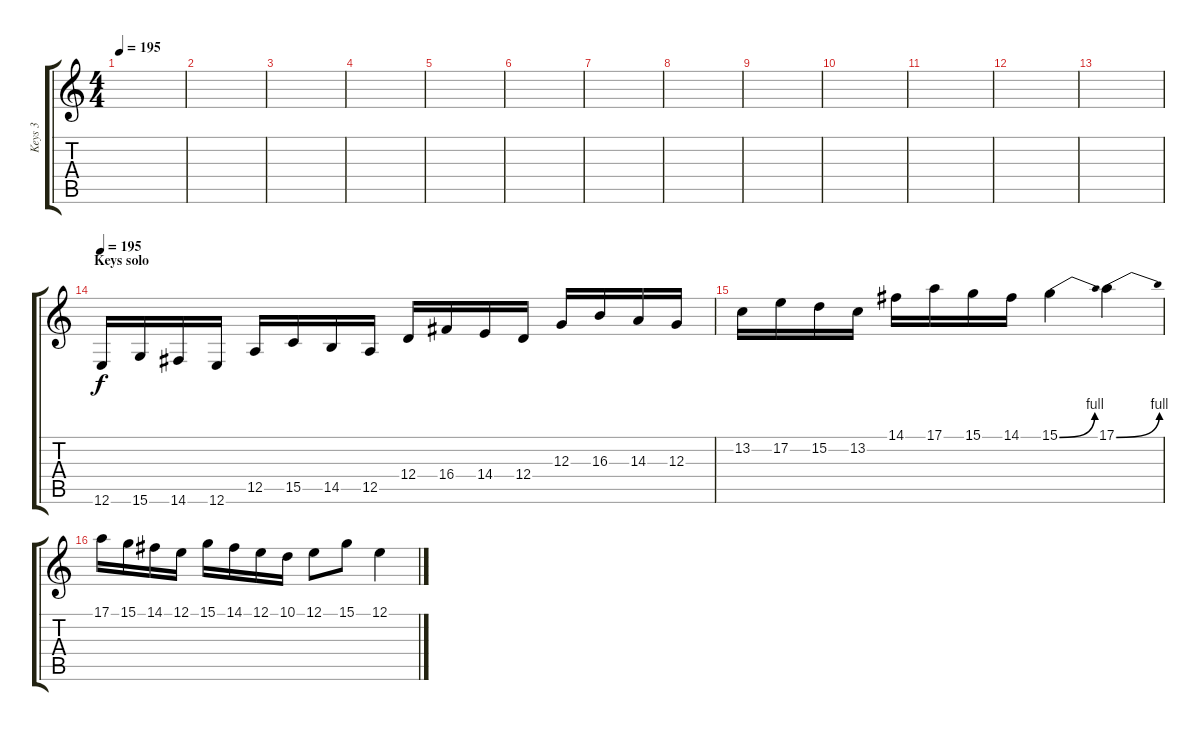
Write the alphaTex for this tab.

\track ("Keys 3" "Keys 3") {instrument acousticgrandpiano}
\staff {score tabs}
\tuning (E4 B3 G3 D3 A2 E2) {hide}
\ts (4 4)
\tempo 195
\clef g2
\ks c
|
|
|
|
|
|
|
|
|
|
|
|
|
\section ("" "Keys solo")
\tempo 195
12.6.16{volume 16} 15.6.16 14.6.16 12.6.16 12.5.16 15.5.16 14.5.16 12.5.16 12.4.16 16.4.16 14.4.16 12.4.16 12.3.16 16.3.16 14.3.16 12.3.16 |
13.2.16 17.2.16 15.2.16 13.2.16 14.1.16 17.1.16 15.1.16 14.1.16 15.1{be (bend 0 0 60 4)}.4 17.1{be (bend 0 0 60 4)}.4 |
17.1.16 15.1.16 14.1.16 12.1.16 15.1.16 14.1.16 12.1.16 10.1.16 12.1.8 15.1.8 12.1.4
